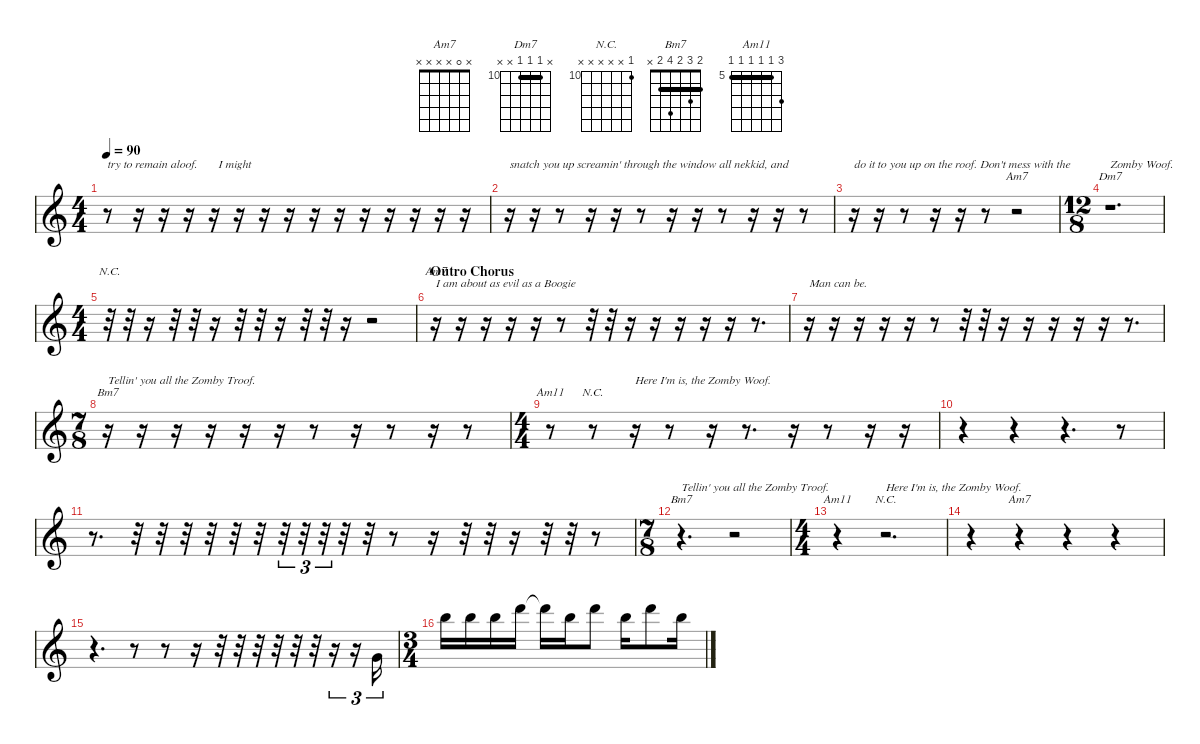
\defaultSystemsLayout 4
\hideDynamics
\bracketExtendMode nobrackets
\singleTrackTrackNamePolicy hidden
\multiTrackTrackNamePolicy hidden
\otherSystemsTrackNameOrientation horizontal
\track ("Trumpet" "Trumpet") {instrument overdrivenguitar}
\staff {score}
\tuning (E4 B3 G3 D3 A2 E2)
\chord ("Am7" x x x x x x)
\chord ("Dm7" x 10 10 10 x x) {firstfret 10 barre (10 10)}
\chord ("N.C." x x x x x x)
\chord ("N.C." 10 x x x x x) {firstfret 10}
\chord ("Am7" x x 14 x x x) {firstfret 14}
\chord ("Bm7" 7 x x x x x) {firstfret 7}
\chord ("Am11" 8 8 7 x x x) {firstfret 7 barre 8}
\chord ("Bm7" 2 3 2 4 2 x) {barre (2 2)}
\chord ("Am11" 7 5 5 5 5 5) {firstfret 5 barre (5 5 5 5)}
\chord ("Am7" x 0 x x x x)
\ts (4 4)
\tempo 90
\clef g2
\ks c
r.8{txt "try to remain aloof.       I might" dy mf beam Down} r.16{beam Down} r.16{beam Down} r.16{beam Down} r.16{beam Down} r.16{beam Down} r.16{beam Down} r.16{beam Down} r.16{beam Down} r.16{beam Down} r.16{beam Down} r.16{beam Down} r.16{beam Down} r.16{beam Down} r.16{beam Down} |
r.16{txt "snatch you up screamin' through the window all nekkid, and" beam Down} r.16{beam Down} r.8{beam Down} r.16{beam Down} r.16{beam Down} r.8{beam Down} r.16{beam Down} r.16{beam Down} r.8{beam Down} r.16{beam Down} r.16{beam Down} r.8{beam Down} |
r.16{txt "do it to you up on the roof. Don't mess with the" beam Down} r.16{beam Down} r.8{beam Down} r.16{beam Down} r.16{beam Down} r.8{beam Down} r.2{ch "Am7" beam Down} |
\ts (12 8)
\beaming (8 3 3 3 3)
r.1{d ch "Dm7" txt "Zomby Woof." beam Down} |
\ts (4 4)
\beaming (8 2 2 2 2)
r.32{ch "N.C." beam Down} r.32{beam Down} r.16{beam Down} r.32{beam Down} r.32{beam Down} r.16{beam Down} r.32{beam Down} r.32{beam Down} r.16{beam Down} r.32{beam Down} r.32{beam Down} r.16{beam Down} r.2{beam Down} |
\section ("" "Outro Chorus")
r.16{ch "Am7" txt "I am about as evil as a Boogie" beam Down} r.16{beam Down} r.16{beam Down} r.16{beam Down} r.16{beam Down} r.8{beam Down} r.32{beam Down} r.32{beam Down} r.16{beam Down} r.16{beam Down} r.16{beam Down} r.16{beam Down} r.16{beam Down} r.8{d beam Down} |
r.16{txt "Man can be." beam Down} r.16{beam Down} r.16{beam Down} r.16{beam Down} r.16{beam Down} r.8{beam Down} r.32{beam Down} r.32{beam Down} r.16{beam Down} r.16{beam Down} r.16{beam Down} r.16{beam Down} r.16{beam Down} r.8{d beam Down} |
\ts (7 8)
\beaming (8 3 2 2)
r.16{ch "Bm7" txt "Tellin' you all the Zomby Troof." beam Down} r.16{beam Down} r.16{beam Down} r.16{beam Down beam split} r.16{beam Down} r.16{beam Down beam merge} r.8{beam Down beam split} r.16{beam Down} r.8{beam Down beam merge} r.16{beam Down beam split} r.8{beam Down} |
\ts (4 4)
\beaming (8 2 2 2 2)
r.8{ch "Am11" beam Down} r.8{ch "N.C." beam Down} r.16{txt "Here I'm is, the Zomby Woof." beam Down} r.8{beam Down} r.16{beam Down} r.8{d beam Down} r.16{beam Down} r.8{beam Down} r.16{beam Down} r.16{beam Down} |
r.4{beam Down} r.4{beam Down} r.4{d beam Down} r.8{beam Down} |
r.8{d beam Down} r.32{beam Down} r.32{beam Down} r.32{beam Down} r.32{beam Down} r.32{beam Down} r.32{beam Down} r.32{tu (3 2) beam Down} r.32{tu (3 2) beam Down} r.32{tu (3 2) beam Down} r.32{beam Down} r.32{beam Down} r.8{beam Down} r.16{beam Down} r.32{beam Down} r.32{beam Down} r.16{beam Down} r.32{beam Down} r.32{beam Down} r.8{beam Down} |
\ts (7 8)
\beaming (8 3 2 2)
r.4{d ch "Bm7" txt "Tellin' you all the Zomby Troof." beam Down} r.2{beam Down} |
\ts (4 4)
\beaming (8 2 2 2 2)
r.4{ch "Am11" beam Down} r.2{d ch "N.C." txt "Here I'm is, the Zomby Woof." beam Down} |
r.4{beam Down} r.4{ch "Am7" beam Down} r.4{beam Down} r.4{beam Down} |
r.4{d beam Down} r.8{beam Down} r.8{beam Down} r.16{beam Down} r.32{beam Down} r.32{beam Down beam split} r.32{beam Down} r.32{beam Down} r.32{beam Down} r.32{beam Down} r.16{tu (3 2) beam Down} r.16{tu (3 2) beam Down} 5.4.16{tu (3 2) beam Up} |
\ts (3 4)
\beaming (8 2 2 2)
16.3.16{beam Down} 16.3.16{beam Down} 16.3.16{beam Down} 15.2.16{beam Down} 15.2{t}.16{beam Down} 16.3.16{beam Down} 15.2.8{beam Down} 16.3.16{beam Down} 15.2.8{beam Down} 16.3.16{beam Down}
